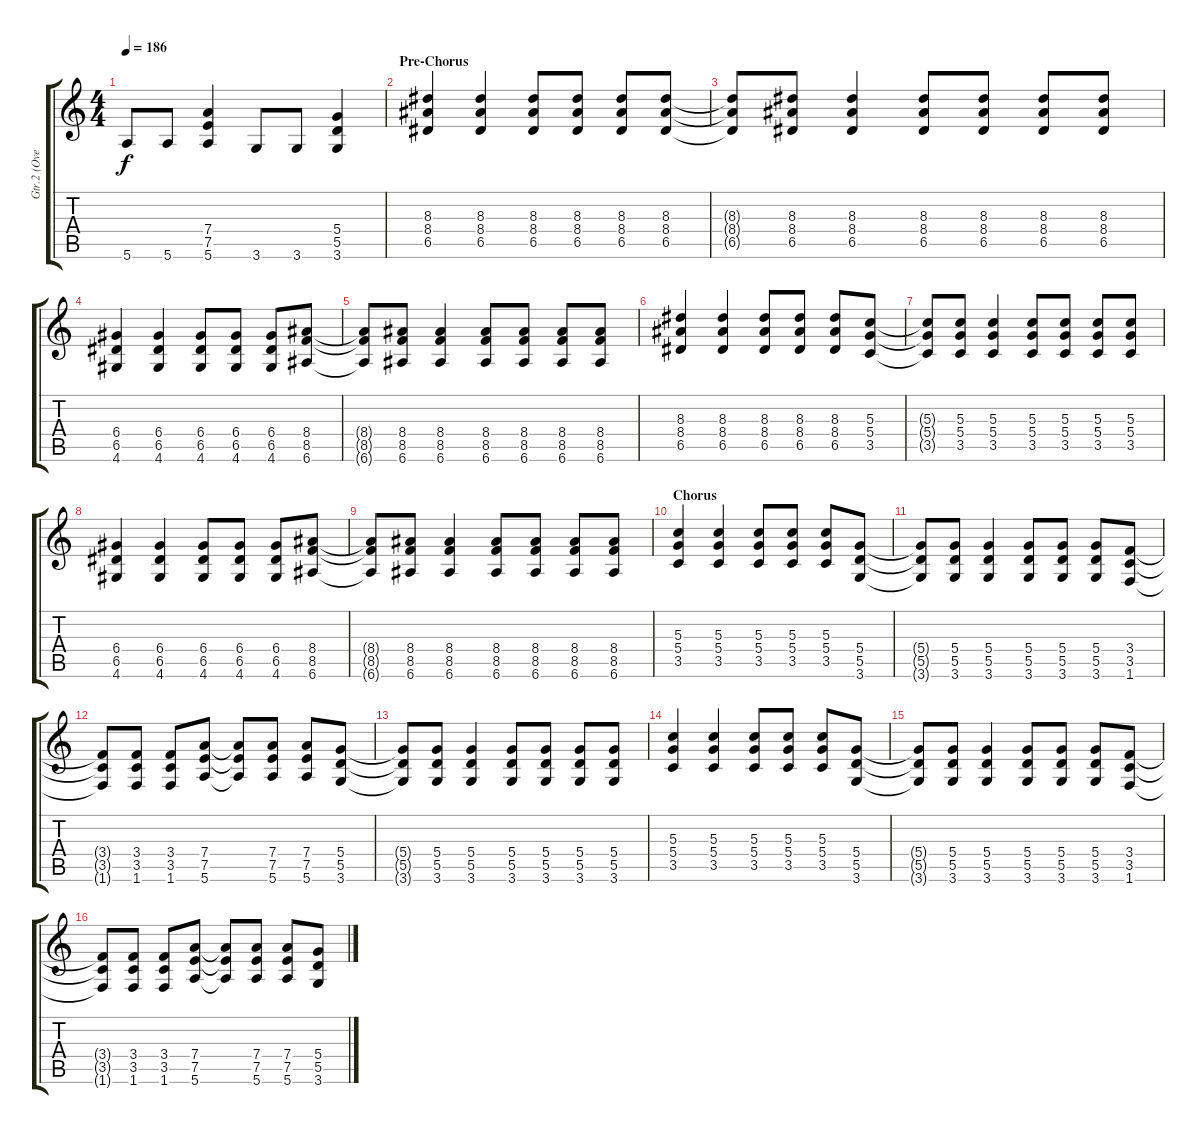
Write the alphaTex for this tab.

\track ("Gtr.2 (Overdriven)" "Gtr.2 (Ove") {instrument overdrivenguitar}
\staff {score tabs}
\tuning (E4 B3 G3 D3 A2 E2) {hide}
\ts (4 4)
\tempo 186
\clef g2
\ks c
5.6.8{dy f} 5.6.8 (7.4 7.5 5.6).4 3.6.8 3.6.8 (5.4 5.5 3.6).4 |
\section ("" "Pre-Chorus")
(8.3 8.4 6.5).4 (8.3 8.4 6.5).4 (8.3 8.4 6.5).8 (8.3 8.4 6.5).8 (8.3 8.4 6.5).8 (8.3 8.4 6.5).8 |
(8.3{t} 8.4{t} 6.5{t}).8 (8.3 8.4 6.5).8 (8.3 8.4 6.5).4 (8.3 8.4 6.5).8 (8.3 8.4 6.5).8 (8.3 8.4 6.5).8 (8.3 8.4 6.5).8 |
(6.4 6.5 4.6).4 (6.4 6.5 4.6).4 (6.4 6.5 4.6).8 (6.4 6.5 4.6).8 (6.4 6.5 4.6).8 (8.4 8.5 6.6).8 |
(8.4{t} 8.5{t} 6.6{t}).8 (8.4 8.5 6.6).8 (8.4 8.5 6.6).4 (8.4 8.5 6.6).8 (8.4 8.5 6.6).8 (8.4 8.5 6.6).8 (8.4 8.5 6.6).8 |
(8.3 8.4 6.5).4 (8.3 8.4 6.5).4 (8.3 8.4 6.5).8 (8.3 8.4 6.5).8 (8.3 8.4 6.5).8 (5.3 5.4 3.5).8 |
(5.3{t} 5.4{t} 3.5{t}).8 (5.3 5.4 3.5).8 (5.3 5.4 3.5).4 (5.3 5.4 3.5).8 (5.3 5.4 3.5).8 (5.3 5.4 3.5).8 (5.3 5.4 3.5).8 |
(6.4 6.5 4.6).4 (6.4 6.5 4.6).4 (6.4 6.5 4.6).8 (6.4 6.5 4.6).8 (6.4 6.5 4.6).8 (8.4 8.5 6.6).8 |
(8.4{t} 8.5{t} 6.6{t}).8 (8.4 8.5 6.6).8 (8.4 8.5 6.6).4 (8.4 8.5 6.6).8 (8.4 8.5 6.6).8 (8.4 8.5 6.6).8 (8.4 8.5 6.6).8 |
\section ("" "Chorus")
(5.3 5.4 3.5).4 (5.3 5.4 3.5).4 (5.3 5.4 3.5).8 (5.3 5.4 3.5).8 (5.3 5.4 3.5).8 (5.4 5.5 3.6).8 |
(5.4{t} 5.5{t} 3.6{t}).8 (5.4 5.5 3.6).8 (5.4 5.5 3.6).4 (5.4 5.5 3.6).8 (5.4 5.5 3.6).8 (5.4 5.5 3.6).8 (3.4 3.5 1.6).8 |
(3.4{t} 3.5{t} 1.6{t}).8 (3.4 3.5 1.6).8 (3.4 3.5 1.6).8 (7.4 7.5 5.6).8 (7.4{t} 7.5{t} 5.6{t}).8 (7.4 7.5 5.6).8 (7.4 7.5 5.6).8 (5.4 5.5 3.6).8 |
(5.4{t} 5.5{t} 3.6{t}).8 (5.4 5.5 3.6).8 (5.4 5.5 3.6).4 (5.4 5.5 3.6).8 (5.4 5.5 3.6).8 (5.4 5.5 3.6).8 (5.4 5.5 3.6).8 |
(5.3 5.4 3.5).4 (5.3 5.4 3.5).4 (5.3 5.4 3.5).8 (5.3 5.4 3.5).8 (5.3 5.4 3.5).8 (5.4 5.5 3.6).8 |
(5.4{t} 5.5{t} 3.6{t}).8 (5.4 5.5 3.6).8 (5.4 5.5 3.6).4 (5.4 5.5 3.6).8 (5.4 5.5 3.6).8 (5.4 5.5 3.6).8 (3.4 3.5 1.6).8 |
(3.4{t} 3.5{t} 1.6{t}).8 (3.4 3.5 1.6).8 (3.4 3.5 1.6).8 (7.4 7.5 5.6).8 (7.4{t} 7.5{t} 5.6{t}).8 (7.4 7.5 5.6).8 (7.4 7.5 5.6).8 (5.4 5.5 3.6).8
